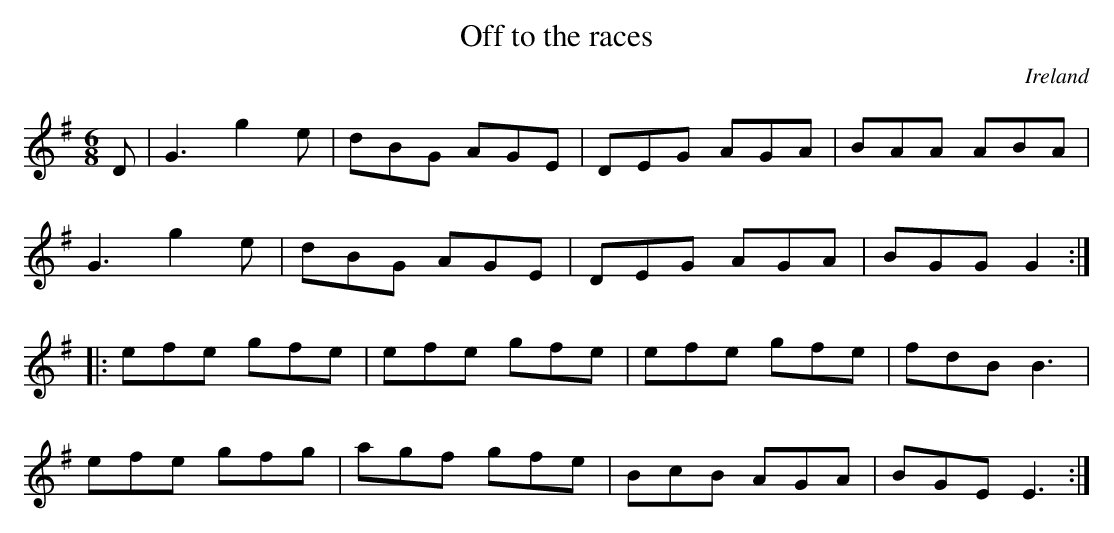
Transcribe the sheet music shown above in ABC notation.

X:1
T:Off to the races
O:Ireland
M:6/8
L:1/8
K:G
D|G3 g2e|dBG AGE|DEG AGA|BAA ABA|!
G3 g2e|dBG AGE|DEG AGA|BGG G2:|!
|:efe gfe|efe gfe|efe gfe|fdB B3|!
efe gfg|agf gfe|BcB AGA|BGE E3:|!
